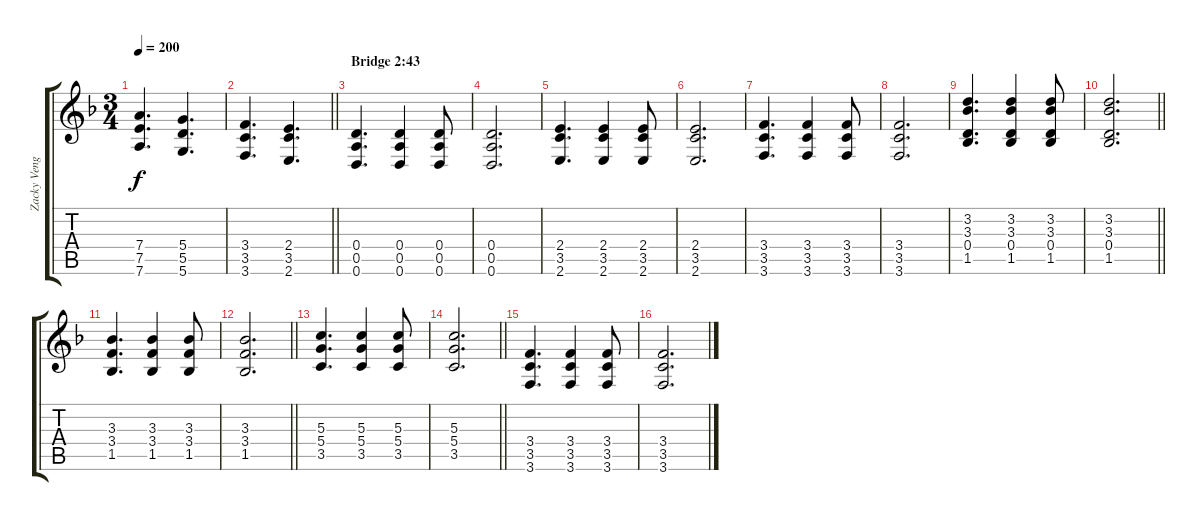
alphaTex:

\track ("Zacky Vengeance (Rhythm) II" "Zacky Veng") {instrument distortionguitar}
\staff {score tabs}
\tuning (E4 B3 G3 D3 A2 D2) {hide}
\ts (3 4)
\tempo 200
\clef g2
\ks f
(7.4 7.5 7.6).4{d dy f} (5.4 5.5 5.6).4{d} |
\barLineRight lightlight
(3.4 3.5 3.6).4{d} (2.4 3.5 2.6).4{d} |
\section ("" "Bridge 2:43")
(0.4 0.5 0.6).4{d} (0.4 0.5 0.6).4 (0.4 0.5 0.6).8 |
(0.4 0.5 0.6).2{d} |
(2.4 3.5 2.6).4{d} (2.4 3.5 2.6).4 (2.4 3.5 2.6).8 |
(2.4 3.5 2.6).2{d} |
(3.4 3.5 3.6).4{d} (3.4 3.5 3.6).4 (3.4 3.5 3.6).8 |
(3.4 3.5 3.6).2{d} |
(3.2 3.3 0.4 1.5).4{d} (3.2 3.3 0.4 1.5).4 (3.2 3.3 0.4 1.5).8 |
\barLineRight lightlight
(3.2 3.3 0.4 1.5).2{d} |
\section ("" "")
(3.3 3.4 1.5).4{d} (3.3 3.4 1.5).4 (3.3 3.4 1.5).8 |
\barLineRight lightlight
(3.3 3.4 1.5).2{d} |
(5.3 5.4 3.5).4{d} (5.3 5.4 3.5).4 (5.3 5.4 3.5).8 |
\barLineRight lightlight
(5.3 5.4 3.5).2{d} |
(3.4 3.5 3.6).4{d} (3.4 3.5 3.6).4 (3.4 3.5 3.6).8 |
(3.4 3.5 3.6).2{d}
